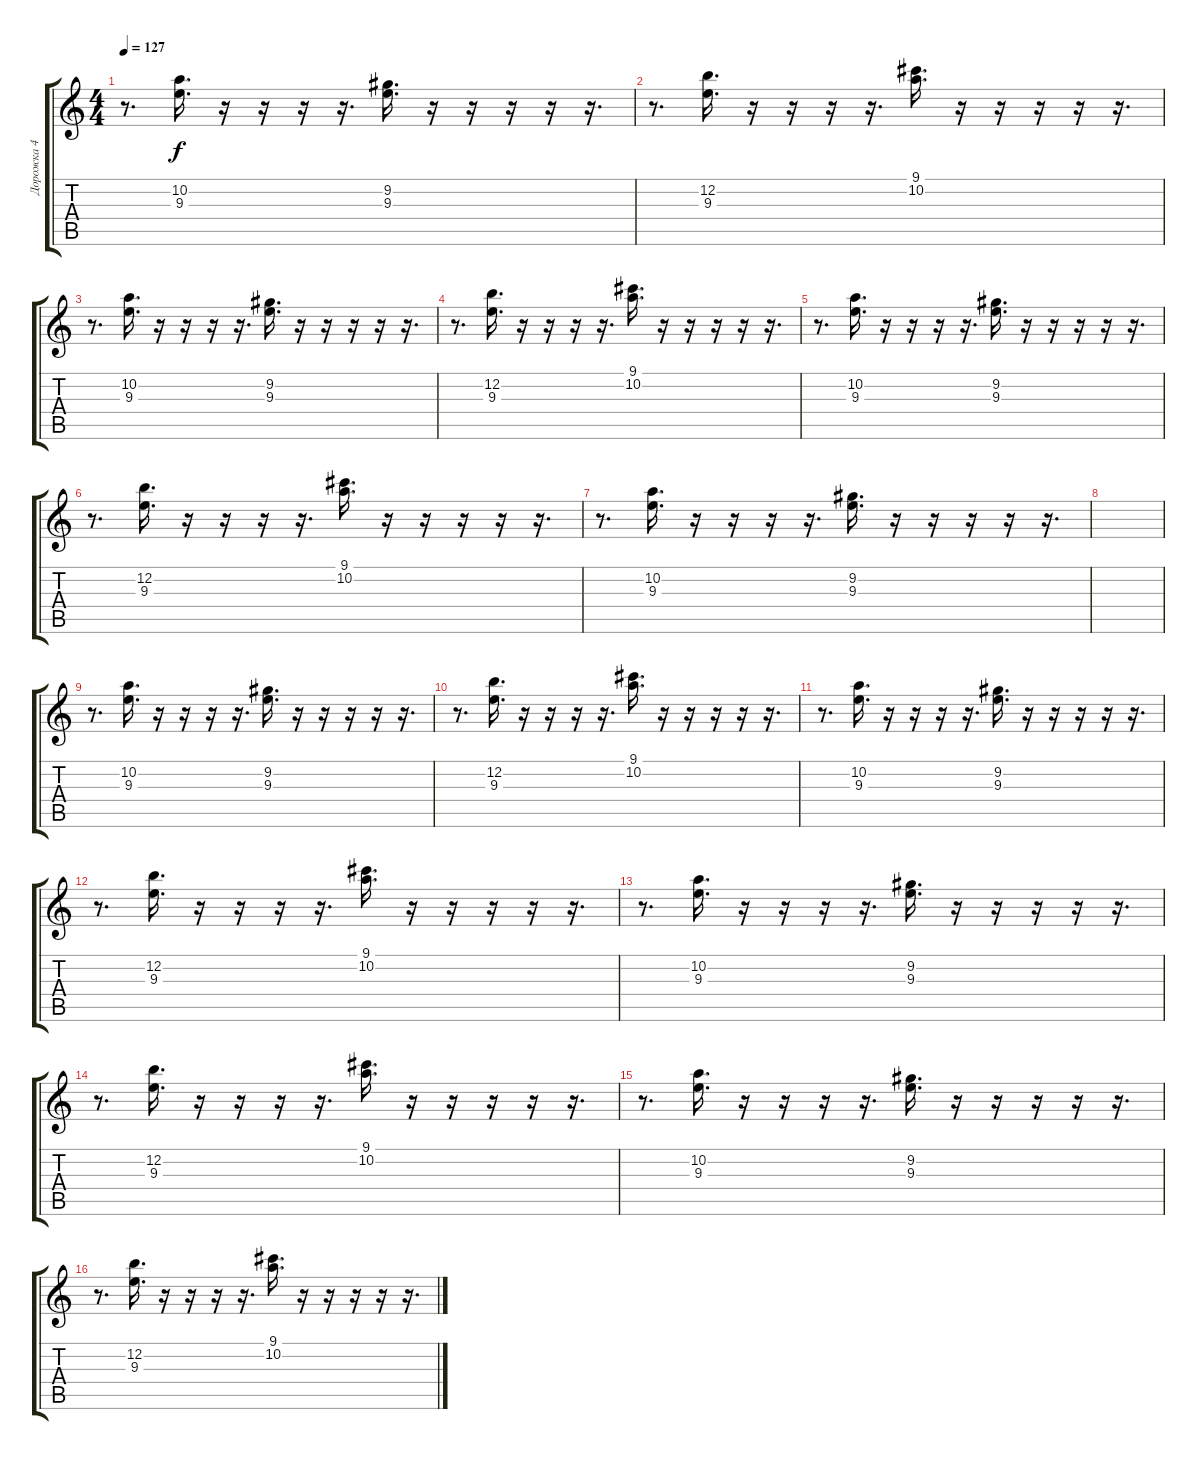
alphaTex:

\track ("Дорожка 4" "Дорожка 4") {instrument overdrivenguitar}
\staff {score tabs}
\tuning (E4 B3 G3 D3 A2 E2) {hide}
\ts (4 4)
\tempo 127
\clef g2
\ks c
r.8{d dy f} (10.2 9.3).16{d} r.16 r.16 r.16 r.16{d} (9.2 9.3).16{d} r.16 r.16 r.16 r.16 r.16{d} |
r.8{d} (12.2 9.3).16{d} r.16 r.16 r.16 r.16{d} (9.1 10.2).16{d} r.16 r.16 r.16 r.16 r.16{d} |
r.8{d} (10.2 9.3).16{d} r.16 r.16 r.16 r.16{d} (9.2 9.3).16{d} r.16 r.16 r.16 r.16 r.16{d} |
r.8{d} (12.2 9.3).16{d} r.16 r.16 r.16 r.16{d} (9.1 10.2).16{d} r.16 r.16 r.16 r.16 r.16{d} |
r.8{d} (10.2 9.3).16{d} r.16 r.16 r.16 r.16{d} (9.2 9.3).16{d} r.16 r.16 r.16 r.16 r.16{d} |
r.8{d} (12.2 9.3).16{d} r.16 r.16 r.16 r.16{d} (9.1 10.2).16{d} r.16 r.16 r.16 r.16 r.16{d} |
r.8{d} (10.2 9.3).16{d} r.16 r.16 r.16 r.16{d} (9.2 9.3).16{d} r.16 r.16 r.16 r.16 r.16{d} |
|
r.8{d} (10.2 9.3).16{d} r.16 r.16 r.16 r.16{d} (9.2 9.3).16{d} r.16 r.16 r.16 r.16 r.16{d} |
r.8{d} (12.2 9.3).16{d} r.16 r.16 r.16 r.16{d} (9.1 10.2).16{d} r.16 r.16 r.16 r.16 r.16{d} |
r.8{d} (10.2 9.3).16{d} r.16 r.16 r.16 r.16{d} (9.2 9.3).16{d} r.16 r.16 r.16 r.16 r.16{d} |
r.8{d} (12.2 9.3).16{d} r.16 r.16 r.16 r.16{d} (9.1 10.2).16{d} r.16 r.16 r.16 r.16 r.16{d} |
r.8{d} (10.2 9.3).16{d} r.16 r.16 r.16 r.16{d} (9.2 9.3).16{d} r.16 r.16 r.16 r.16 r.16{d} |
r.8{d} (12.2 9.3).16{d} r.16 r.16 r.16 r.16{d} (9.1 10.2).16{d} r.16 r.16 r.16 r.16 r.16{d} |
r.8{d} (10.2 9.3).16{d} r.16 r.16 r.16 r.16{d} (9.2 9.3).16{d} r.16 r.16 r.16 r.16 r.16{d} |
r.8{d} (12.2 9.3).16{d} r.16 r.16 r.16 r.16{d} (9.1 10.2).16{d} r.16 r.16 r.16 r.16 r.16{d}
